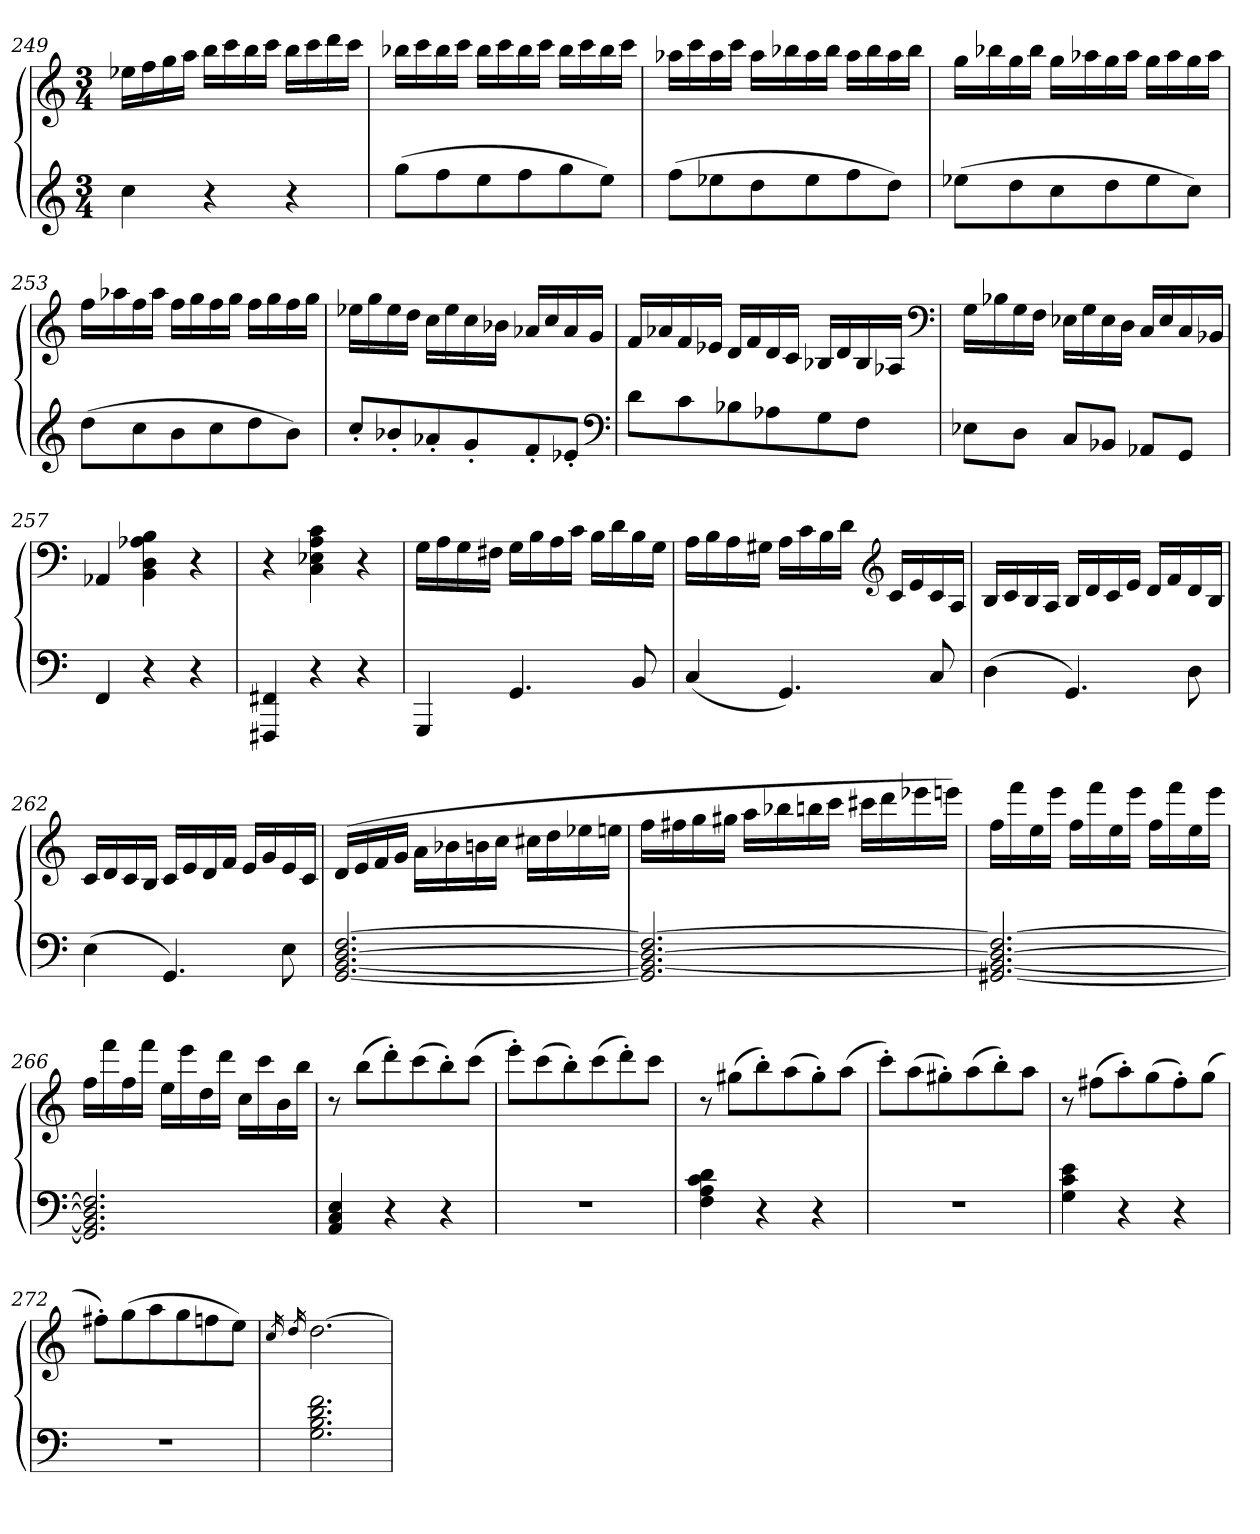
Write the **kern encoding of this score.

**kern	**kern
*part1	*part1
*staff2	*staff1
*clefG2	*clefG2
*k[]	*k[]
*M3/4	*M3/4
=249	=249
4cc	16ee-XLL
.	16ff
.	16gg
.	16aaJJ
4r	16bbLL
.	16ccc
.	16bb
.	16cccJJ
4r	16bbLL
.	16ccc
.	16ddd
.	16cccJJ
=250	=250
(8ggL	16bb-XLL
.	16ccc
8ff	16bb-
.	16cccJJ
8ee	16bb-LL
.	16ccc
8ff	16bb-
.	16cccJJ
8gg	16bb-LL
.	16ccc
8eeJ)	16bb-
.	16cccJJ
=251	=251
(8ffL	16aa-XLL
.	16ccc
8ee-X	16aa-
.	16cccJJ
8dd	16aa-LL
.	16bb-X
8ee-	16aa-
.	16bb-JJ
8ff	16aa-LL
.	16bb-
8ddJ)	16aa-
.	16bb-JJ
=252	=252
(8ee-XL	16ggLL
.	16bb-X
8dd	16gg
.	16bb-JJ
8cc	16ggLL
.	16aa-X
8dd	16gg
.	16aa-JJ
8ee-	16ggLL
.	16aa-
8ccJ)	16gg
.	16aa-JJ
=253	=253
(8ddL	16ffLL
.	16aa-X
8cc	16ff
.	16aa-JJ
8b	16ffLL
.	16gg
8cc	16ff
.	16ggJJ
8dd	16ffLL
.	16gg
8bJ)	16ff
.	16ggJJ
=254	=254
8cc'L	16ee-XLL
.	16gg
8b-X'	16ee-
.	16ddJJ
8a-X'	16ccLL
.	16ee-
8g'	16cc
.	16b-XJJ
8f'	16a-XLL
.	16cc
8e-X'J	16a-
.	16gJJ
*clefF4	*
=255	=255
8dL	16fLL
.	16a-X
8c	16f
.	16e-XJJ
8B-X	16dLL
.	16f
8A-X	16d
.	16cJJ
8G	16B-XLL
.	16d
8FJ	16B-
.	16A-XJJ
*	*clefF4
=256	=256
8E-XL	16GLL
.	16B-X
8DJ	16G
.	16FJJ
8CL	16E-XLL
.	16G
8BB-XJ	16E-
.	16DJJ
8AA-XL	16CLL
.	16E-
8GGJ	16C
.	16BB-XJJ
=257	=257
4FF	4AA-X
4r	4BB 4D 4A-X 4B
4r	4r
=258	=258
4FFF#X 4FF#X	4r
4r	4C 4E-X 4A 4c
4r	4r
=259	=259
4GGG	16GLL
.	16A
.	16G
.	16F#XJJ
4.GG	16GLL
.	16B
.	16A
.	16cJJ
.	16BLL
.	16d
8BB	16B
.	16GJJ
=260	=260
(4C	16ALL
.	16B
.	16A
.	16G#XJJ
4.GG)	16ALL
.	16c
.	16B
.	16dJJ
*	*clefG2
.	16cLL
.	16e
8C	16c
.	16AJJ
=261	=261
(4D	16BLL
.	16c
.	16B
.	16AJJ
4.GG)	16BLL
.	16d
.	16c
.	16eJJ
.	16dLL
.	16f
8D	16d
.	16BJJ
=262	=262
(4E	16cLL
.	16d
.	16c
.	16BJJ
4.GG)	16cLL
.	16e
.	16d
.	16fJJ
.	16eLL
.	16g
8E	16e
.	16cJJ
=263	=263
[2.GG [2.BB [2.D [2.F	(16dLL
.	16e
.	16f
.	16gJJ
.	16aLL
.	16b-X
.	16bn
.	16ccJJ
.	16cc#XLL
.	16dd
.	16ee-X
.	16eenJJ
=264	=264
2.GG] 2.BB_ 2.D_ 2.F_	16ffLL
.	16ff#X
.	16gg
.	16gg#XJJ
.	16aaLL
.	16bb-X
.	16bbn
.	16cccJJ
.	16ccc#XLL
.	16ddd
.	16eee-X
.	16eeenJJ)
=265	=265
[2.GG#X 2.BB_ 2.D_ 2.F_	16ffLL
.	16fff
.	16ee
.	16eeeJJ
.	16ffLL
.	16fff
.	16ee
.	16eeeJJ
.	16ffLL
.	16fff
.	16ee
.	16eeeJJ
=266	=266
2.GG#] 2.BB] 2.D] 2.F]	16ffLL
.	16fff
.	16ff
.	16fffJJ
.	16eeLL
.	16eee
.	16dd
.	16dddJJ
.	16ccLL
.	16ccc
.	16b
.	16bbJJ
=267	=267
4AA 4C 4E	8r
.	(8bbL
4r	8ddd')
.	(8ccc
4r	8bb')
.	(8cccJ
=268	=268
2.r	8eee'L)
.	(8ccc
.	8bb')
.	(8ccc
.	8ddd')
.	8cccJ
=269	=269
4F 4A 4c 4d	8r
.	(8gg#XL
4r	8bb')
.	(8aa
4r	8gg#')
.	(8aaJ
=270	=270
2.r	8ccc'L)
.	(8aa
.	8gg#X')
.	(8aa
.	8bb')
.	8aaJ
=271	=271
4G 4c 4e	8r
.	(8ff#XL
4r	8aa')
.	(8gg
4r	8ff#')
.	(8ggJ
=272	=272
2.r	8ff#X'L)
.	(8gg
.	8aa
.	8gg
.	8ffn
.	8eeJ)
=273	=273
.	16qcc
.	16qdd
2.G 2.B 2.d 2.f	[2.dd
=	=
*-	*-
